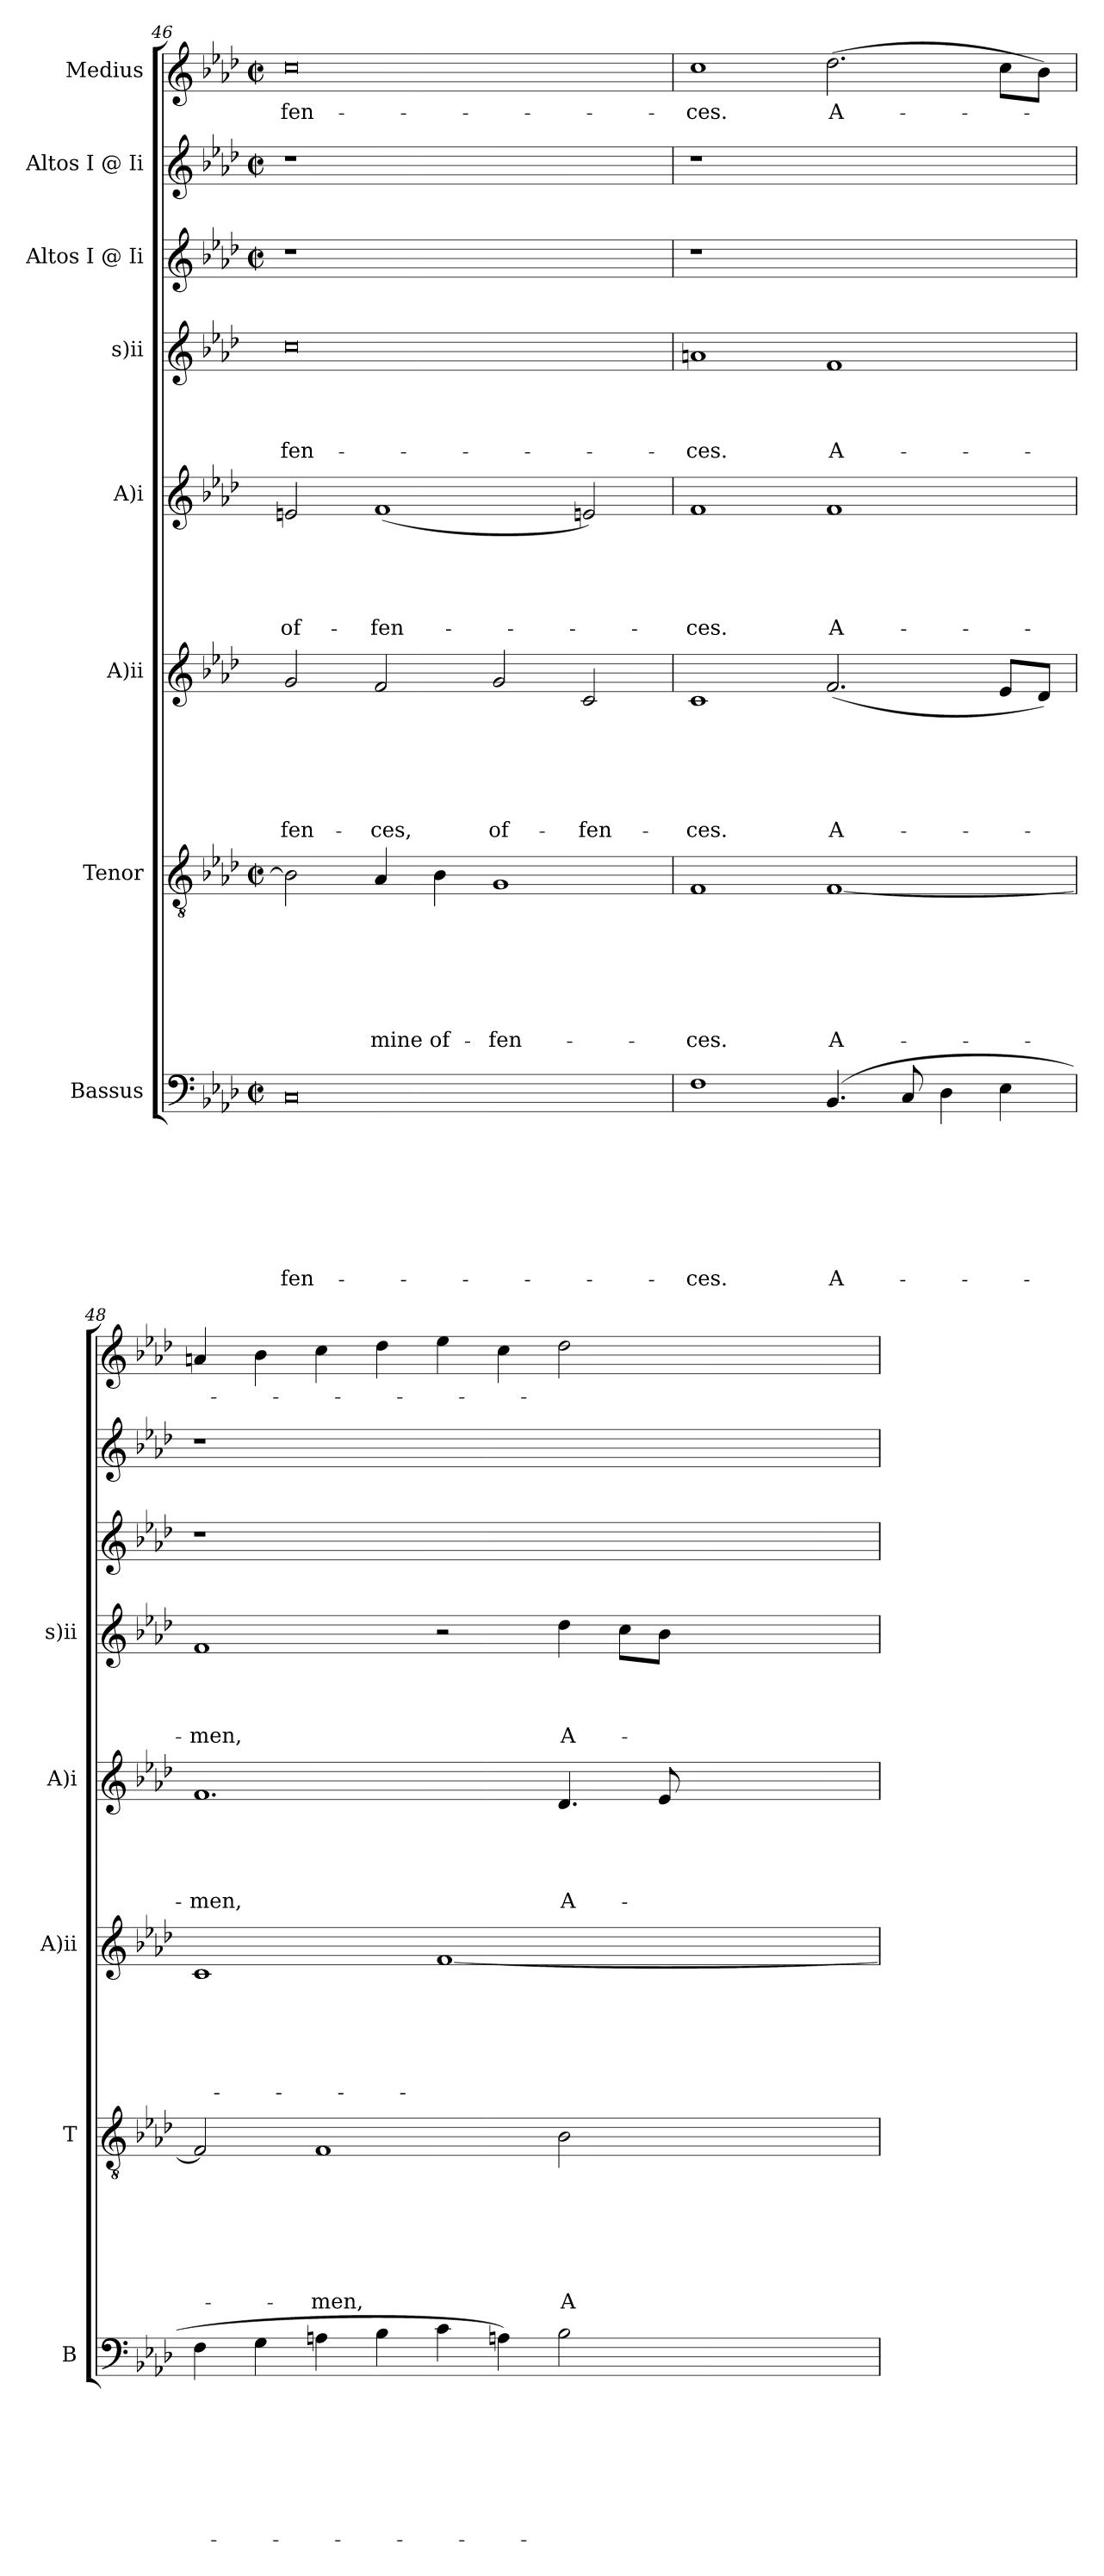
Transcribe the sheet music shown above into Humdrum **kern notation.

**kern	**text	**text	**text	**text	**text	**text	**text	**text	**kern	**text	**text	**text	**text	**text	**text	**text	**kern	**text	**text	**text	**text	**text	**text	**kern	**text	**text	**text	**text	**text	**kern	**text	**text	**text	**text	**kern	**kern	**kern	**text
*part8	*part8	*part8	*part8	*part8	*part8	*part8	*part8	*part8	*part7	*part7	*part7	*part7	*part7	*part7	*part7	*part7	*part6	*part6	*part6	*part6	*part6	*part6	*part6	*part5	*part5	*part5	*part5	*part5	*part5	*part4	*part4	*part4	*part4	*part4	*part3	*part2	*part1	*part1
*staff8	*staff8	*staff8	*staff8	*staff8	*staff8	*staff8	*staff8	*staff8	*staff7	*staff7	*staff7	*staff7	*staff7	*staff7	*staff7	*staff7	*staff6	*staff6	*staff6	*staff6	*staff6	*staff6	*staff6	*staff5	*staff5	*staff5	*staff5	*staff5	*staff5	*staff4	*staff4	*staff4	*staff4	*staff4	*staff3	*staff2	*staff1	*staff1
*I"Bassus	*	*	*	*	*	*	*	*	*I"Tenor	*	*	*	*	*	*	*	*I"A)ii	*	*	*	*	*	*	*I"A)i	*	*	*	*	*	*I"s)ii	*	*	*	*	*I"Altos I @ Ii	*I"Altos I @ Ii	*I"Medius	*
*I'B	*	*	*	*	*	*	*	*	*I'T	*	*	*	*	*	*	*	*I'A)ii	*	*	*	*	*	*	*I'A)i	*	*	*	*	*	*I's)ii	*	*	*	*	*	*	*	*
*clefF4	*	*	*	*	*	*	*	*	*clefGv2	*	*	*	*	*	*	*	*clefG2	*	*	*	*	*	*	*clefG2	*	*	*	*	*	*clefG2	*	*	*	*	*clefG2	*clefG2	*clefG2	*
*k[b-e-a-d-]	*	*	*	*	*	*	*	*	*k[b-e-a-d-]	*	*	*	*	*	*	*	*k[b-e-a-d-]	*	*	*	*	*	*	*k[b-e-a-d-]	*	*	*	*	*	*k[b-e-a-d-]	*	*	*	*	*k[b-e-a-d-]	*k[b-e-a-d-]	*k[b-e-a-d-]	*
*A-:	*	*	*	*	*	*	*	*	*A-:	*	*	*	*	*	*	*	*A-:	*	*	*	*	*	*	*A-:	*	*	*	*	*	*A-:	*	*	*	*	*A-:	*A-:	*A-:	*
*M2/2	*	*	*	*	*	*	*	*	*M2/2	*	*	*	*	*	*	*	*	*	*	*	*	*	*	*	*	*	*	*	*	*	*	*	*	*	*M2/2	*M2/2	*M2/2	*
*met(c|)	*	*	*	*	*	*	*	*	*met(c|)	*	*	*	*	*	*	*	*	*	*	*	*	*	*	*	*	*	*	*	*	*	*	*	*	*	*met(c|)	*met(c|)	*met(c|)	*
=46	=46	=46	=46	=46	=46	=46	=46	=46	=46	=46	=46	=46	=46	=46	=46	=46	=46	=46	=46	=46	=46	=46	=46	=46	=46	=46	=46	=46	=46	=46	=46	=46	=46	=46	=46	=46	=46	=46
!	!	!	!	!	!	!	!	!LO:LY:b	!	!	!	!	!	!	!	!	!	!	!	!	!	!	!LO:LY:b	!	!	!	!	!	!LO:LY:b	!	!	!	!	!LO:LY:b	!	!	!	!LO:LY:b
0C	.	.	.	.	.	.	.	-fen-	2B-\]	.	.	.	.	.	.	.	2g/	.	.	.	.	.	-fen-	2en/	.	.	.	.	of-	0cc	.	.	.	-fen-	1r	1r	0cc	-fen-
!	!	!	!	!	!	!	!	!	!	!	!	!	!	!	!	!LO:LY:b	!	!	!	!	!	!	!LO:LY:b	!	!	!	!	!	!LO:LY:b	!	!	!	!	!	!	!	!	!
.	.	.	.	.	.	.	.	.	4A-/	.	.	.	.	.	.	mine	2f/	.	.	.	.	.	-ces,	(<1f	.	.	.	.	-fen-	.	.	.	.	.	.	.	.	.
!	!	!	!	!	!	!	!	!	!	!	!	!	!	!	!	!LO:LY:b	!	!	!	!	!	!	!	!	!	!	!	!	!	!	!	!	!	!	!	!	!	!
.	.	.	.	.	.	.	.	.	4B-\	.	.	.	.	.	.	of-	.	.	.	.	.	.	.	.	.	.	.	.	.	.	.	.	.	.	.	.	.	.
!	!	!	!	!	!	!	!	!	!	!	!	!	!	!	!	!LO:LY:b:rj	!	!	!	!	!	!	!LO:LY:b	!	!	!	!	!	!	!	!	!	!	!	!	!	!	!
.	.	.	.	.	.	.	.	.	1G	.	.	.	.	.	.	-fen-	2g/	.	.	.	.	.	of-	.	.	.	.	.	.	.	.	.	.	.	1ryy	1ryy	.	.
!	!	!	!	!	!	!	!	!	!	!	!	!	!	!	!	!	!	!	!	!	!	!	!LO:LY:b	!	!	!	!	!	!	!	!	!	!	!	!	!	!	!
.	.	.	.	.	.	.	.	.	.	.	.	.	.	.	.	.	2c/	.	.	.	.	.	-fen-	2en/)	.	.	.	.	.	.	.	.	.	.	.	.	.	.
=47	=47	=47	=47	=47	=47	=47	=47	=47	=47	=47	=47	=47	=47	=47	=47	=47	=47	=47	=47	=47	=47	=47	=47	=47	=47	=47	=47	=47	=47	=47	=47	=47	=47	=47	=47	=47	=47	=47
!	!	!	!	!	!	!	!	!LO:LY:b	!	!	!	!	!	!	!	!LO:LY:b	!	!	!	!	!	!	!LO:LY:b	!	!	!	!	!	!LO:LY:b	!	!	!	!	!LO:LY:b	!	!	!	!LO:LY:b
1F	.	.	.	.	.	.	.	-ces.	1F	.	.	.	.	.	.	-ces.	1c	.	.	.	.	.	-ces.	1f	.	.	.	.	-ces.	1an	.	.	.	-ces.	1r	1r	1cc	-ces.
!	!	!	!	!	!	!	!	!LO:LY:b	!	!	!	!	!	!	!	!LO:LY:b	!	!	!	!	!	!	!LO:LY:b	!	!	!	!	!	!LO:LY:b	!	!	!	!	!LO:LY:b	!	!	!	!LO:LY:b
(4.BB-/	.	.	.	.	.	.	.	A-	[>1F	.	.	.	.	.	.	A-	(<2.f/	.	.	.	.	.	A-	1f	.	.	.	.	A-	1f	.	.	.	A-	1ryy	1ryy	(>2.dd-\	A-
8C/	.	.	.	.	.	.	.	.	.	.	.	.	.	.	.	.	.	.	.	.	.	.	.	.	.	.	.	.	.	.	.	.	.	.	.	.	.	.
4D-\	.	.	.	.	.	.	.	.	.	.	.	.	.	.	.	.	.	.	.	.	.	.	.	.	.	.	.	.	.	.	.	.	.	.	.	.	.	.
4E-\	.	.	.	.	.	.	.	.	.	.	.	.	.	.	.	.	8e-/L	.	.	.	.	.	.	.	.	.	.	.	.	.	.	.	.	.	.	.	8cc\L	.
.	.	.	.	.	.	.	.	.	.	.	.	.	.	.	.	.	8d-/J)	.	.	.	.	.	.	.	.	.	.	.	.	.	.	.	.	.	.	.	8b-\J)	.
!!LO:PB:g=z
=48	=48	=48	=48	=48	=48	=48	=48	=48	=48	=48	=48	=48	=48	=48	=48	=48	=48	=48	=48	=48	=48	=48	=48	=48	=48	=48	=48	=48	=48	=48	=48	=48	=48	=48	=48	=48	=48	=48
!	!	!	!	!	!	!	!	!	!	!	!	!	!	!	!	!	!	!	!	!	!	!	!	!	!	!	!	!	!LO:LY:b	!	!	!	!	!LO:LY:b	!	!	!	!
4F\	.	.	.	.	.	.	.	.	2F/]	.	.	.	.	.	.	.	1c	.	.	.	.	.	.	1.f	.	.	.	.	-men,	1f	.	.	.	-men,	1r	1r	4an/	.
4G\	.	.	.	.	.	.	.	.	.	.	.	.	.	.	.	.	.	.	.	.	.	.	.	.	.	.	.	.	.	.	.	.	.	.	.	.	4b-\	.
!	!	!	!	!	!	!	!	!	!	!	!	!	!	!	!	!LO:LY:b	!	!	!	!	!	!	!	!	!	!	!	!	!	!	!	!	!	!	!	!	!	!
4An\	.	.	.	.	.	.	.	.	1F	.	.	.	.	.	.	-men,	.	.	.	.	.	.	.	.	.	.	.	.	.	.	.	.	.	.	.	.	4cc\	.
4B-\	.	.	.	.	.	.	.	.	.	.	.	.	.	.	.	.	.	.	.	.	.	.	.	.	.	.	.	.	.	.	.	.	.	.	.	.	4dd-\	.
4c\	.	.	.	.	.	.	.	.	.	.	.	.	.	.	.	.	[<1f	.	.	.	.	.	.	.	.	.	.	.	.	2r	.	.	.	.	1ryy	1ryy	4ee-\	.
4An\)	.	.	.	.	.	.	.	.	.	.	.	.	.	.	.	.	.	.	.	.	.	.	.	.	.	.	.	.	.	.	.	.	.	.	.	.	4cc\	.
!	!	!	!	!	!	!	!	!	!	!	!	!	!	!	!	!LO:LY:b	!	!	!	!	!	!	!	!	!	!	!	!	!LO:LY:b	!	!	!	!	!LO:LY:b	!	!	!	!
2B-\	.	.	.	.	.	.	.	.	2B-\	.	.	.	.	.	.	A-	.	.	.	.	.	.	.	4.d-/	.	.	.	.	A-	4dd-\	.	.	.	A-	.	.	2dd-\	.
.	.	.	.	.	.	.	.	.	.	.	.	.	.	.	.	.	.	.	.	.	.	.	.	.	.	.	.	.	.	8cc\L	.	.	.	.	.	.	.	.
.	.	.	.	.	.	.	.	.	.	.	.	.	.	.	.	.	.	.	.	.	.	.	.	8e-/	.	.	.	.	.	8b-\J	.	.	.	.	.	.	.	.
=	=	=	=	=	=	=	=	=	=	=	=	=	=	=	=	=	=	=	=	=	=	=	=	=	=	=	=	=	=	=	=	=	=	=	=	=	=	=
*-	*-	*-	*-	*-	*-	*-	*-	*-	*-	*-	*-	*-	*-	*-	*-	*-	*-	*-	*-	*-	*-	*-	*-	*-	*-	*-	*-	*-	*-	*-	*-	*-	*-	*-	*-	*-	*-	*-
